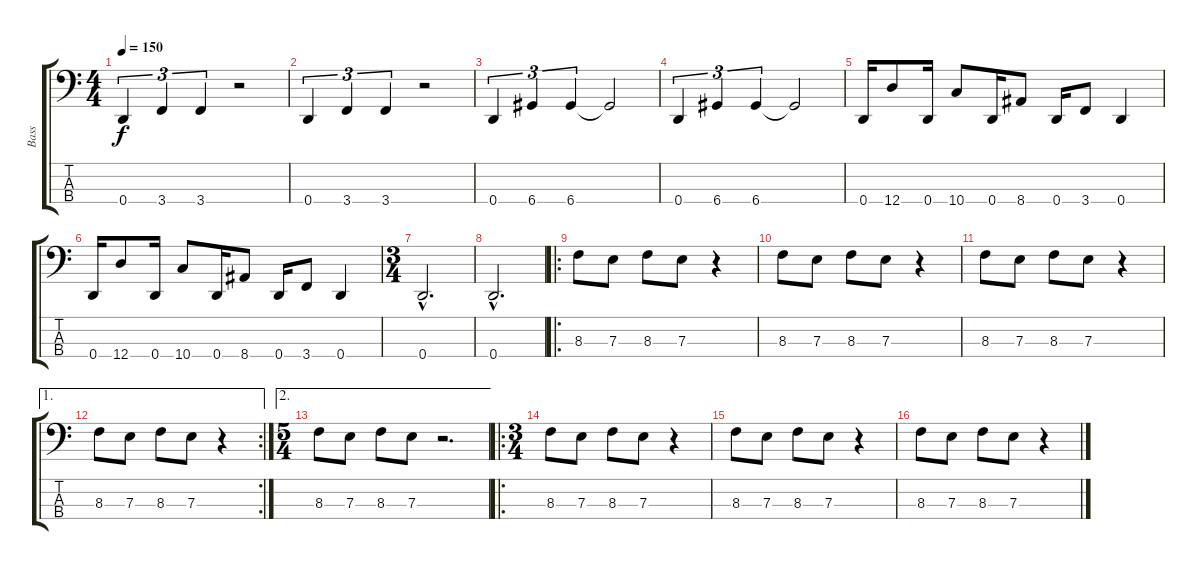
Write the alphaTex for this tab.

\track ("Bass" "Bass") {instrument electricbasspick}
\staff {score tabs}
\tuning (G2 D2 A1 D1) {hide}
\ts (4 4)
\tempo 150
\clef f4
\ks c
0.4.4{tu (3 2) dy f} 3.4.4{tu (3 2)} 3.4.4{tu (3 2)} r.2 |
0.4.4{tu (3 2)} 3.4.4{tu (3 2)} 3.4.4{tu (3 2)} r.2 |
0.4.4{tu (3 2)} 6.4.4{tu (3 2)} 6.4.4{tu (3 2)} 6.4{t}.2 |
0.4.4{tu (3 2)} 6.4.4{tu (3 2)} 6.4.4{tu (3 2)} 6.4{t}.2 |
0.4.16 12.4.8 0.4.16 10.4.8 0.4.16 8.4.8 0.4.16 3.4.8 0.4.4 |
0.4.16 12.4.8 0.4.16 10.4.8 0.4.16 8.4.8 0.4.16 3.4.8 0.4.4 |
\ts (3 4)
0.4{hac}.2{d} |
0.4{hac}.2{d} |
\ro
8.3.8 7.3.8 8.3.8 7.3.8 r.4 |
8.3.8 7.3.8 8.3.8 7.3.8 r.4 |
8.3.8 7.3.8 8.3.8 7.3.8 r.4 |
\ae 1
\rc 2
8.3.8 7.3.8 8.3.8 7.3.8 r.4 |
\ae 2
\ts (5 4)
8.3.8 7.3.8 8.3.8 7.3.8 r.2{d} |
\ro
\ts (3 4)
8.3.8 7.3.8 8.3.8 7.3.8 r.4 |
8.3.8 7.3.8 8.3.8 7.3.8 r.4 |
8.3.8 7.3.8 8.3.8 7.3.8 r.4
